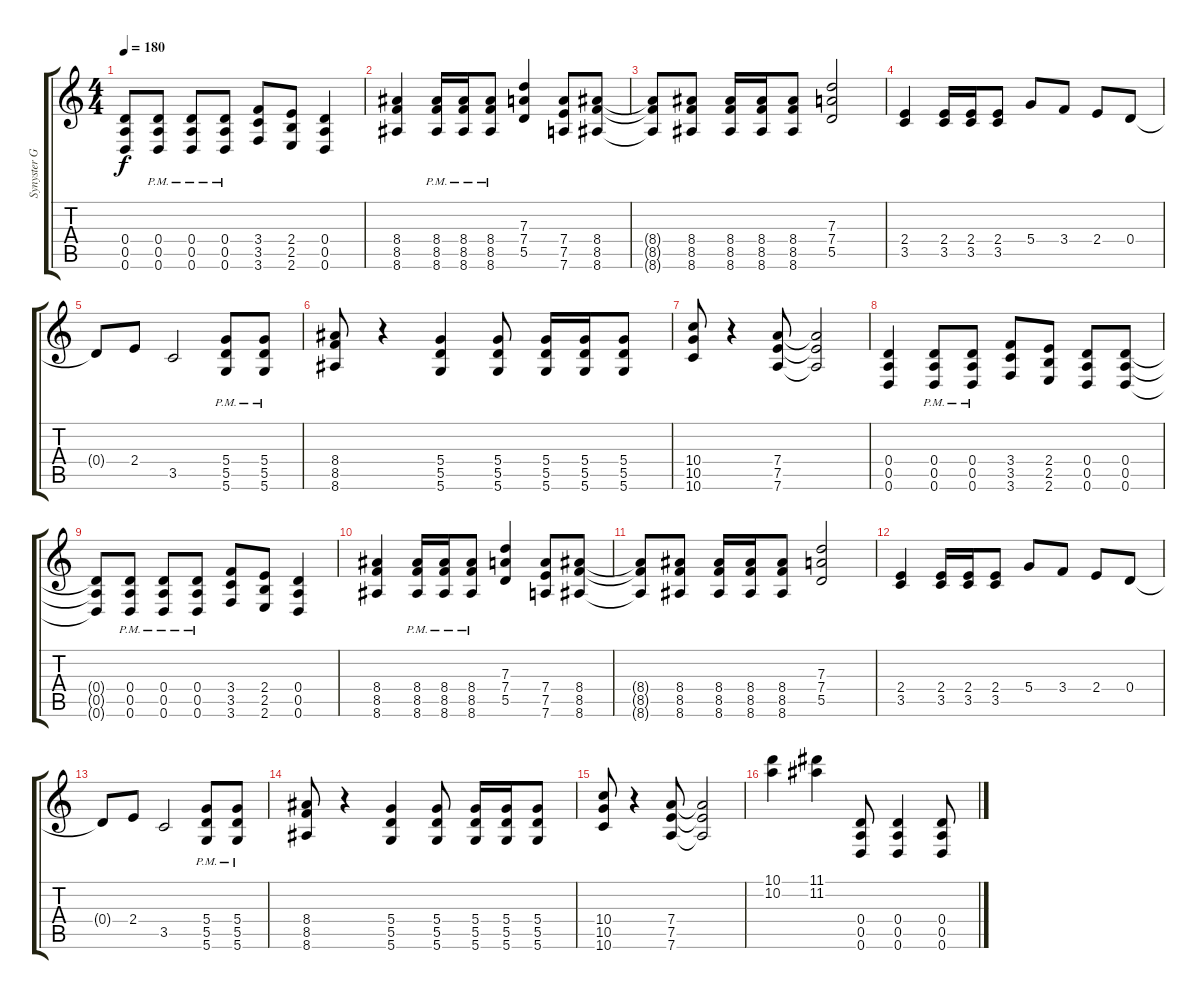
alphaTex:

\track ("Synyster Gates" "Synyster G") {instrument distortionguitar}
\staff {score tabs}
\tuning (E4 B3 G3 D3 A2 D2) {hide}
\ts (4 4)
\tempo 180
\clef g2
\ks c
(0.4{t} 0.5{t} 0.6{t}).8{dy f} (0.4{pm} 0.5{pm} 0.6{pm}).8 (0.4{pm} 0.5{pm} 0.6{pm}).8 (0.4{pm} 0.5{pm} 0.6{pm}).8 (3.4 3.5 3.6).8 (2.4 2.5 2.6).8 (0.4 0.5 0.6).4 |
(8.4 8.5 8.6).4 (8.4{pm} 8.5{pm} 8.6{pm}).16 (8.4{pm} 8.5{pm} 8.6{pm}).16 (8.4{pm} 8.5{pm} 8.6{pm}).8 (7.3 7.4 5.5).4 (7.4 7.5 7.6).8 (8.4 8.5 8.6).8 |
(8.4{t} 8.5{t} 8.6{t}).8 (8.4 8.5 8.6).8 (8.4 8.5 8.6).16 (8.4 8.5 8.6).16 (8.4 8.5 8.6).8 (7.3 7.4 5.5).2 |
(2.4 3.5).4 (2.4 3.5).16 (2.4 3.5).16 (2.4 3.5).8 5.4.8 3.4.8 2.4.8 0.4.8 |
0.4{t}.8 2.4.8 3.5.2 (5.4{pm} 5.5{pm} 5.6{pm}).8 (5.4{pm} 5.5{pm} 5.6{pm}).8 |
(8.4 8.5 8.6).8 r.4 (5.4 5.5 5.6).4 (5.4 5.5 5.6).8 (5.4 5.5 5.6).16 (5.4 5.5 5.6).16 (5.4 5.5 5.6).8 |
(10.4 10.5 10.6).8 r.4 (7.4 7.5 7.6).8 (7.4{t} 7.5{t} 7.6{t}).2 |
(0.4 0.5 0.6).4 (0.4{pm} 0.5{pm} 0.6{pm}).8 (0.4{pm} 0.5{pm} 0.6{pm}).8 (3.4 3.5 3.6).8 (2.4 2.5 2.6).8 (0.4 0.5 0.6).8 (0.4 0.5 0.6).8 |
(0.4{t} 0.5{t} 0.6{t}).8 (0.4{pm} 0.5{pm} 0.6{pm}).8 (0.4{pm} 0.5{pm} 0.6{pm}).8 (0.4{pm} 0.5{pm} 0.6{pm}).8 (3.4 3.5 3.6).8 (2.4 2.5 2.6).8 (0.4 0.5 0.6).4 |
(8.4 8.5 8.6).4 (8.4{pm} 8.5{pm} 8.6{pm}).16 (8.4{pm} 8.5{pm} 8.6{pm}).16 (8.4{pm} 8.5{pm} 8.6{pm}).8 (7.3 7.4 5.5).4 (7.4 7.5 7.6).8 (8.4 8.5 8.6).8 |
(8.4{t} 8.5{t} 8.6{t}).8 (8.4 8.5 8.6).8 (8.4 8.5 8.6).16 (8.4 8.5 8.6).16 (8.4 8.5 8.6).8 (7.3 7.4 5.5).2 |
(2.4 3.5).4 (2.4 3.5).16 (2.4 3.5).16 (2.4 3.5).8 5.4.8 3.4.8 2.4.8 0.4.8 |
0.4{t}.8 2.4.8 3.5.2 (5.4{pm} 5.5{pm} 5.6{pm}).8 (5.4{pm} 5.5{pm} 5.6{pm}).8 |
(8.4 8.5 8.6).8 r.4 (5.4 5.5 5.6).4 (5.4 5.5 5.6).8 (5.4 5.5 5.6).16 (5.4 5.5 5.6).16 (5.4 5.5 5.6).8 |
(10.4 10.5 10.6).8 r.4 (7.4 7.5 7.6).8 (7.4{t} 7.5{t} 7.6{t}).2 |
(10.1 10.2).4 (11.1 11.2).4 (0.4 0.5 0.6).8 (0.4 0.5 0.6).4 (0.4 0.5 0.6).8
